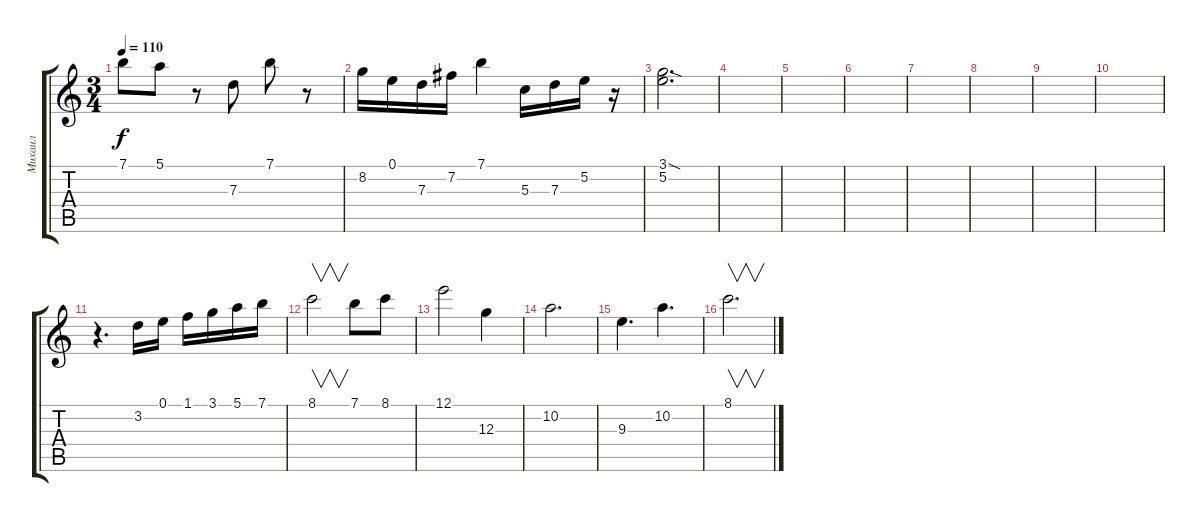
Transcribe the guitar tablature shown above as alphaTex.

\track ("Михаил" "Михаил") {instrument distortionguitar}
\staff {score tabs}
\tuning (E4 B3 G3 D3 A2 E2) {hide}
\ts (3 4)
\tempo 110
\clef g2
\ks c
7.1.8{dy f} 5.1.8 r.8 7.3.8 7.1.8 r.8 |
8.2.16 0.1.16 7.3.16 7.2.16 7.1.4 5.3.16 7.3.16 5.2.16 r.16 |
(3.1{sod} 5.2).2{d} |
|
|
|
|
|
|
|
r.4{d} 3.2.16 0.1.16 1.1.16 3.1.16 5.1.16 7.1.16 |
8.1.2{v} 7.1.8 8.1.8 |
12.1.2 12.3.4 |
10.2.2{d} |
9.3.4{d} 10.2.4{d} |
8.1.2{v d}
